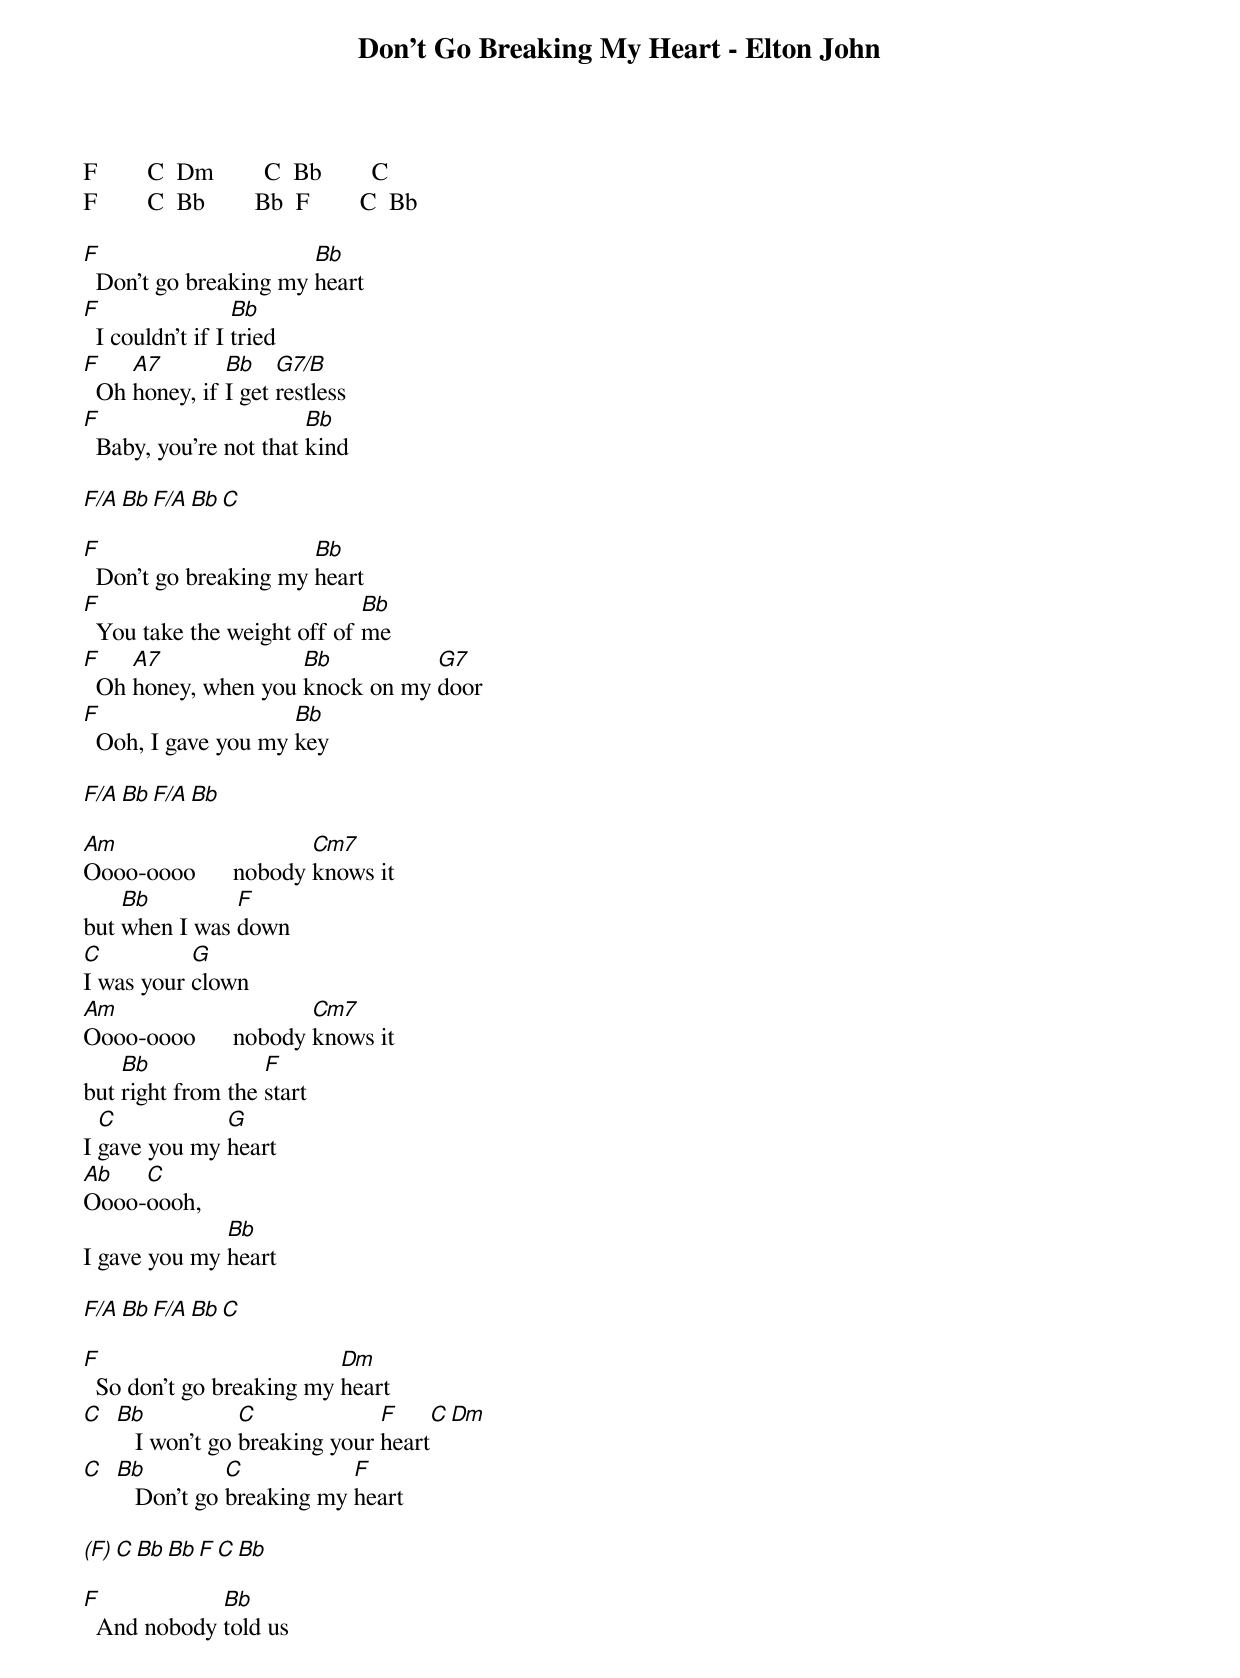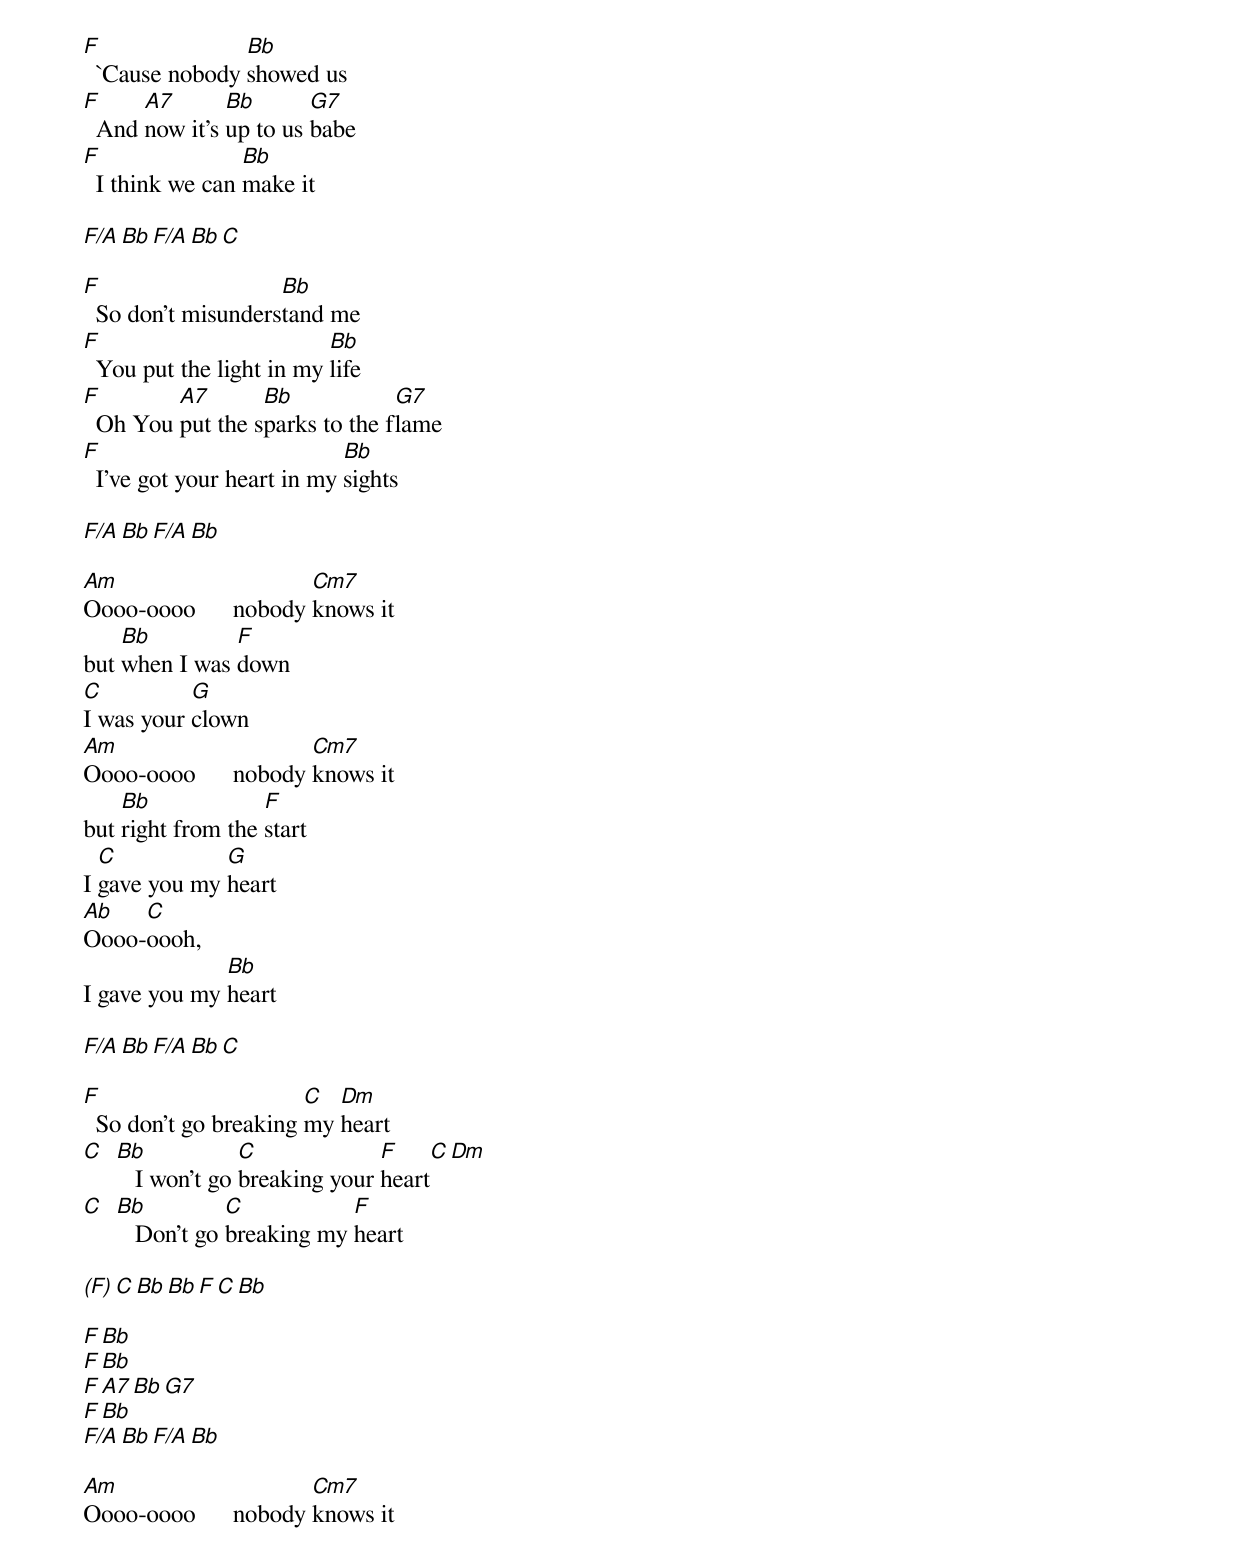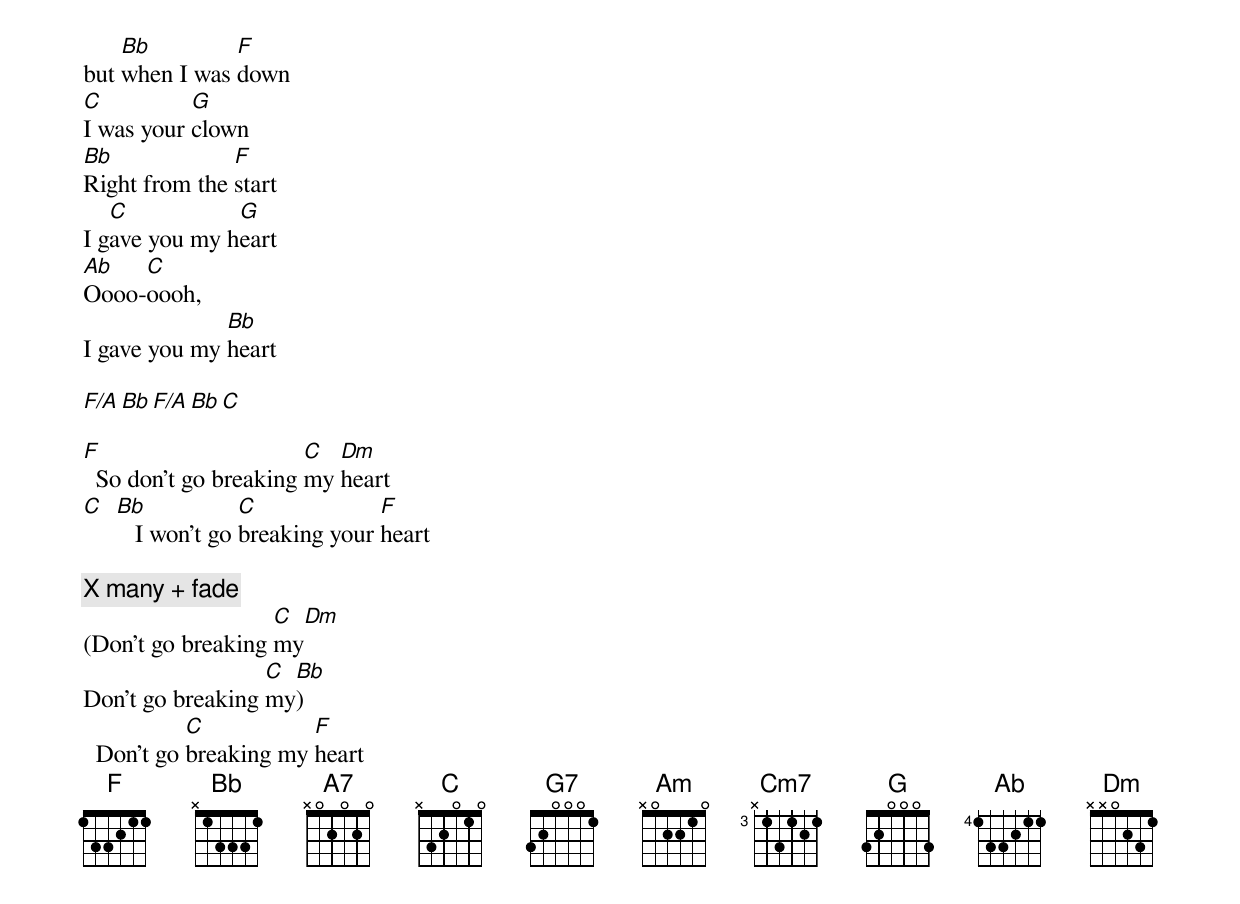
Don't Go Breaking My Heart - Elton John

F        C  Dm        C  Bb        C
F        C  Bb        Bb  F        C  Bb

F                      Bb
  Don't go breaking my heart
F                 Bb
  I couldn't if I tried
F    A7        Bb    G7/B
  Oh honey, if I get restless
F                       Bb
  Baby, you're not that kind

F/A  Bb  F/A  Bb  C

F                      Bb
  Don't go breaking my heart
F                            Bb
  You take the weight off of me
F    A7              Bb          G7
  Oh honey, when you knock on my door
F                    Bb
  Ooh, I gave you my key

F/A  Bb  F/A  Bb

Am                    Cm7
Oooo-oooo      nobody knows it
    Bb         F
but when I was down
C          G
I was your clown
Am                    Cm7
Oooo-oooo      nobody knows it
    Bb             F
but right from the start
  C           G
I gave you my heart
Ab   C
Oooo-oooh,
              Bb
I gave you my heart

F/A  Bb  F/A  Bb  C

F                         Dm
  So don't go breaking my heart
C Bb            C             F     C Dm
     I won't go breaking your heart
C Bb          C           F
     Don't go breaking my heart

(F)          C  Bb          Bb  F          C  Bb

F            Bb
  And nobody told us
F               Bb
  `Cause nobody showed us
F     A7       Bb       G7
  And now it's up to us babe
F                Bb
  I think we can make it

F/A  Bb  F/A  Bb  C

F                   Bb
  So don't misunderstand me
F                         Bb
  You put the light in my life
F        A7       Bb            G7
  Oh You put the sparks to the flame
F                           Bb
  I've got your heart in my sights

F/A  Bb  F/A  Bb

Am                    Cm7
Oooo-oooo      nobody knows it
    Bb         F
but when I was down
C          G
I was your clown
Am                    Cm7
Oooo-oooo      nobody knows it
    Bb             F
but right from the start
  C           G
I gave you my heart
Ab   C
Oooo-oooh,
              Bb
I gave you my heart

F/A  Bb  F/A  Bb  C

F                      C  Dm
  So don't go breaking my heart
C Bb            C             F     C Dm
     I won't go breaking your heart
C Bb          C           F
     Don't go breaking my heart

(F)          C  Bb          Bb  F          C  Bb

F            Bb
F            Bb
F  A7   Bb   G7
F            Bb
F/A  Bb  F/A  Bb

Am                    Cm7
Oooo-oooo      nobody knows it
    Bb         F
but when I was down
C          G
I was your clown
Bb             F
Right from the start
   C           G
I gave you my heart
Ab   C
Oooo-oooh,
              Bb
I gave you my heart

F/A  Bb  F/A  Bb  C

F                      C  Dm
  So don't go breaking my heart
C Bb            C             F
     I won't go breaking your heart

[X many + fade]
                   C Dm
(Don't go breaking my
                  C Bb
Don't go breaking my)
           C           F
  Don't go breaking my heart
